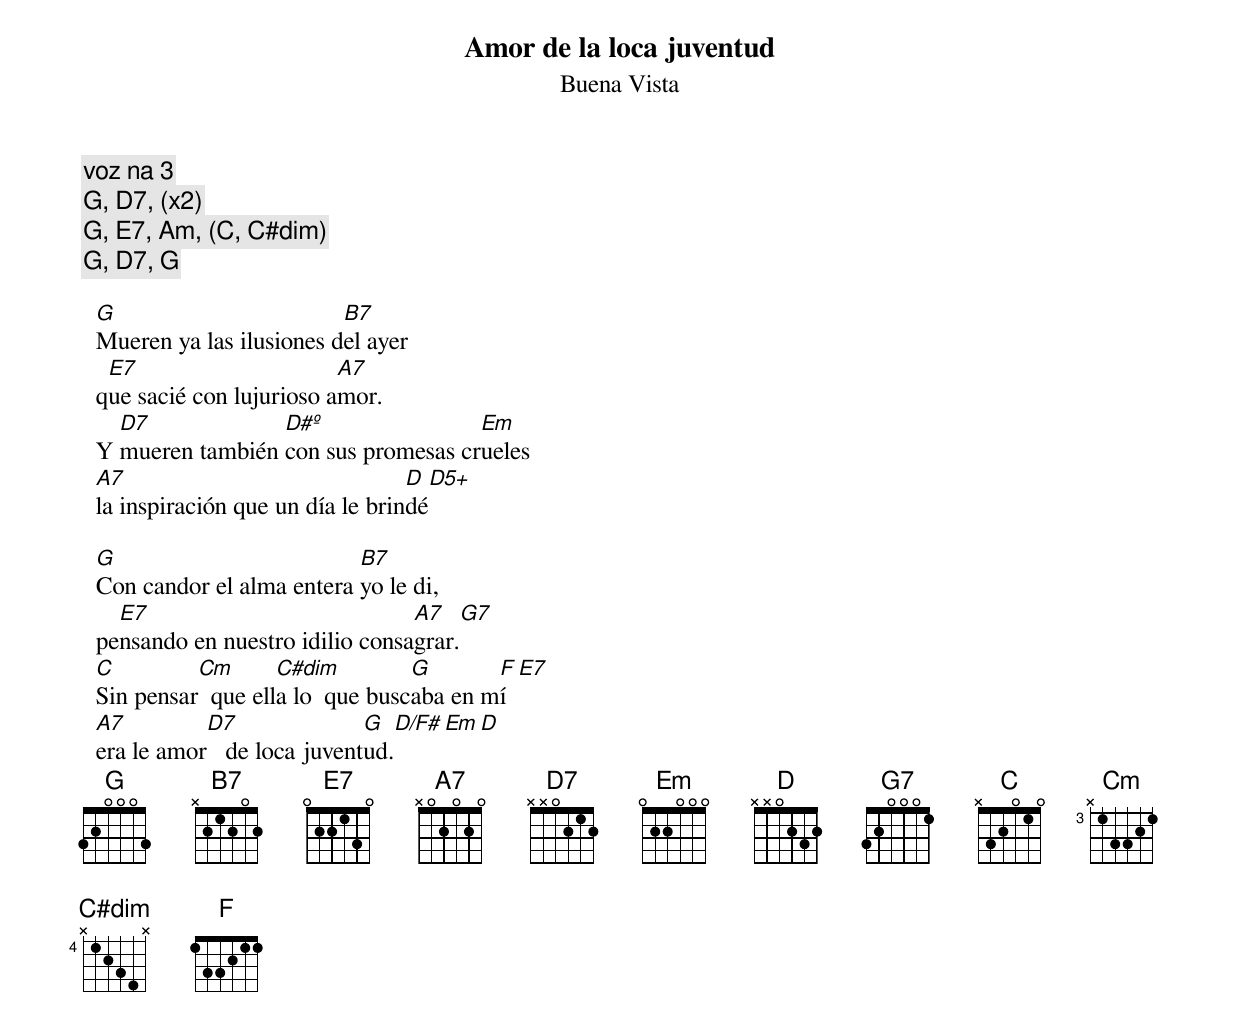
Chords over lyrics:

Amor de la loca juventud
Buena Vista

voz na 3
 G, D7, (x2)
 G, E7, Am, (C, C#dim)
 G, D7, G

  G                        B7
  Mueren ya las ilusiones del ayer
   E7                      A7
  que sacié con lujurioso amor.
    D7             D#º                Em
  Y mueren también con sus promesas crueles
  A7                               D  D5+
  la inspiración que un día le brindé

  G                         B7
  Con candor el alma entera yo le di,
    E7                            A7   G7
  pensando en nuestro idilio consagrar.
  C         Cm       C#dim         G       F   E7
  Sin pensar  que ella lo  que buscaba en mí
  A7         D7               G   D/F# Em D
  era le amor   de loca juventud.
